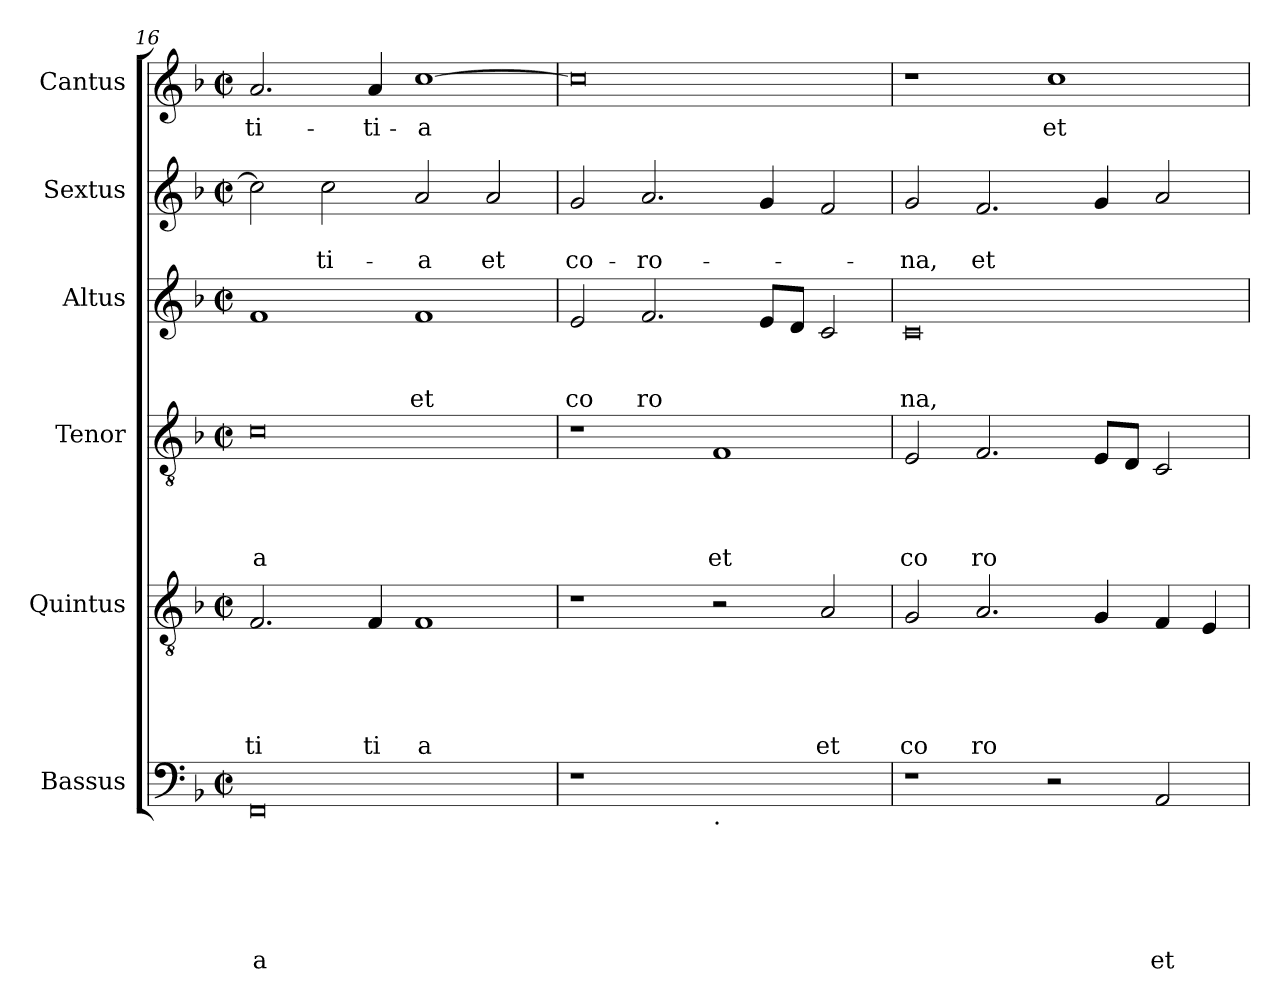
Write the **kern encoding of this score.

**kern	**text	**text	**text	**text	**text	**text	**kern	**text	**text	**text	**text	**text	**kern	**text	**text	**text	**text	**kern	**text	**text	**text	**kern	**text	**text	**kern	**text
*part6	*part6	*part6	*part6	*part6	*part6	*part6	*part5	*part5	*part5	*part5	*part5	*part5	*part4	*part4	*part4	*part4	*part4	*part3	*part3	*part3	*part3	*part2	*part2	*part2	*part1	*part1
*staff6	*staff6	*staff6	*staff6	*staff6	*staff6	*staff6	*staff5	*staff5	*staff5	*staff5	*staff5	*staff5	*staff4	*staff4	*staff4	*staff4	*staff4	*staff3	*staff3	*staff3	*staff3	*staff2	*staff2	*staff2	*staff1	*staff1
*I"Bassus	*	*	*	*	*	*	*I"Quintus	*	*	*	*	*	*I"Tenor	*	*	*	*	*I"Altus	*	*	*	*I"Sextus	*	*	*I"Cantus	*
*clefF4	*	*	*	*	*	*	*clefGv2	*	*	*	*	*	*clefGv2	*	*	*	*	*clefG2	*	*	*	*clefG2	*	*	*clefG2	*
*k[b-]	*	*	*	*	*	*	*k[b-]	*	*	*	*	*	*k[b-]	*	*	*	*	*k[b-]	*	*	*	*k[b-]	*	*	*k[b-]	*
*F:	*	*	*	*	*	*	*F:	*	*	*	*	*	*F:	*	*	*	*	*F:	*	*	*	*F:	*	*	*F:	*
*M2/2	*	*	*	*	*	*	*M2/2	*	*	*	*	*	*M2/2	*	*	*	*	*M2/2	*	*	*	*M2/2	*	*	*M2/2	*
*met(c|)	*	*	*	*	*	*	*met(c|)	*	*	*	*	*	*met(c|)	*	*	*	*	*met(c|)	*	*	*	*met(c|)	*	*	*met(c|)	*
=16	=16	=16	=16	=16	=16	=16	=16	=16	=16	=16	=16	=16	=16	=16	=16	=16	=16	=16	=16	=16	=16	=16	=16	=16	=16	=16
!	!	!	!	!	!	!LO:LY:b	!	!	!	!	!	!LO:LY:b	!	!	!	!	!LO:LY:b	!	!	!	!	!	!	!	!	!LO:LY:b
0FF	.	.	.	.	.	a	2.F/	.	.	.	.	ti	0c	.	.	.	a	1f	.	.	.	2cc\]	.	.	2.a/	-ti-
!	!	!	!	!	!	!	!	!	!	!	!	!	!	!	!	!	!	!	!	!	!	!	!	!LO:LY:b	!	!
.	.	.	.	.	.	.	.	.	.	.	.	.	.	.	.	.	.	.	.	.	.	2cc\	.	-ti-	.	.
!	!	!	!	!	!	!	!	!	!	!	!	!LO:LY:b	!	!	!	!	!	!	!	!	!	!	!	!	!	!LO:LY:b
.	.	.	.	.	.	.	4F/	.	.	.	.	ti	.	.	.	.	.	.	.	.	.	.	.	.	4a/	-ti-
!	!	!	!	!	!	!	!	!	!	!	!	!LO:LY:b	!	!	!	!	!	!	!	!	!LO:LY:b	!	!	!LO:LY:b	!	!LO:LY:b
.	.	.	.	.	.	.	1F	.	.	.	.	a	.	.	.	.	.	1f	.	.	et	2a/	.	-a	[>1cc	-a
!	!	!	!	!	!	!	!	!	!	!	!	!	!	!	!	!	!	!	!	!	!	!	!	!LO:LY:b	!	!
.	.	.	.	.	.	.	.	.	.	.	.	.	.	.	.	.	.	.	.	.	.	2a/	.	et	.	.
=17	=17	=17	=17	=17	=17	=17	=17	=17	=17	=17	=17	=17	=17	=17	=17	=17	=17	=17	=17	=17	=17	=17	=17	=17	=17	=17
!	!	!	!	!	!	!	!	!	!	!	!	!	!	!	!	!	!	!	!	!	!LO:LY:b	!	!	!LO:LY:b	!	!
1r	.	.	.	.	.	.	1r	.	.	.	.	.	1r	.	.	.	.	2e/	.	.	co	2g/	.	co-	0cc]	.
!	!	!	!	!	!	!	!	!	!	!	!	!	!	!	!	!	!	!	!	!	!LO:LY:b	!	!	!LO:LY:b	!	!
.	.	.	.	.	.	.	.	.	.	.	.	.	.	.	.	.	.	2.f/	.	.	ro	2.a/	.	-ro-	.	.
!LO:TX:b:t=.	!	!	!	!	!	!	!	!	!	!	!	!	!	!	!	!	!	!	!	!	!	!	!	!	!	!
!	!	!	!	!	!	!	!	!	!	!	!	!	!	!	!	!	!LO:LY:b	!	!	!	!	!	!	!	!	!
1ryy	.	.	.	.	.	.	2r	.	.	.	.	.	1F	.	.	.	et	.	.	.	.	.	.	.	.	.
.	.	.	.	.	.	.	.	.	.	.	.	.	.	.	.	.	.	8e/L	.	.	.	4g/	.	.	.	.
.	.	.	.	.	.	.	.	.	.	.	.	.	.	.	.	.	.	8d/J	.	.	.	.	.	.	.	.
!	!	!	!	!	!	!	!	!	!	!	!	!LO:LY:b	!	!	!	!	!	!	!	!	!	!	!	!	!	!
.	.	.	.	.	.	.	2A/	.	.	.	.	et	.	.	.	.	.	2c/	.	.	.	2f/	.	.	.	.
!!LO:PB:g=z
=18	=18	=18	=18	=18	=18	=18	=18	=18	=18	=18	=18	=18	=18	=18	=18	=18	=18	=18	=18	=18	=18	=18	=18	=18	=18	=18
!	!	!	!	!	!	!	!	!	!	!	!	!LO:LY:b	!	!	!	!	!LO:LY:b	!	!	!	!LO:LY:b	!	!	!LO:LY:b	!	!
1r	.	.	.	.	.	.	2G/	.	.	.	.	co	2E/	.	.	.	co	0c	.	.	na,	2g/	.	-na,	1r	.
!	!	!	!	!	!	!	!	!	!	!	!	!LO:LY:b	!	!	!	!	!LO:LY:b	!	!	!	!	!	!	!LO:LY:b	!	!
.	.	.	.	.	.	.	2.A/	.	.	.	.	ro	2.F/	.	.	.	ro	.	.	.	.	2.f/	.	et	.	.
!	!	!	!	!	!	!	!	!	!	!	!	!	!	!	!	!	!	!	!	!	!	!	!	!	!	!LO:LY:b
2r	.	.	.	.	.	.	.	.	.	.	.	.	.	.	.	.	.	.	.	.	.	.	.	.	1cc	et
.	.	.	.	.	.	.	4G/	.	.	.	.	.	8E/L	.	.	.	.	.	.	.	.	4g/	.	.	.	.
.	.	.	.	.	.	.	.	.	.	.	.	.	8D/J	.	.	.	.	.	.	.	.	.	.	.	.	.
!	!	!	!	!	!	!LO:LY:b	!	!	!	!	!	!	!	!	!	!	!	!	!	!	!	!	!	!	!	!
2AA/	.	.	.	.	.	et	4F/	.	.	.	.	.	2C/	.	.	.	.	.	.	.	.	2a/	.	.	.	.
.	.	.	.	.	.	.	4E/	.	.	.	.	.	.	.	.	.	.	.	.	.	.	.	.	.	.	.
=	=	=	=	=	=	=	=	=	=	=	=	=	=	=	=	=	=	=	=	=	=	=	=	=	=	=
*-	*-	*-	*-	*-	*-	*-	*-	*-	*-	*-	*-	*-	*-	*-	*-	*-	*-	*-	*-	*-	*-	*-	*-	*-	*-	*-
